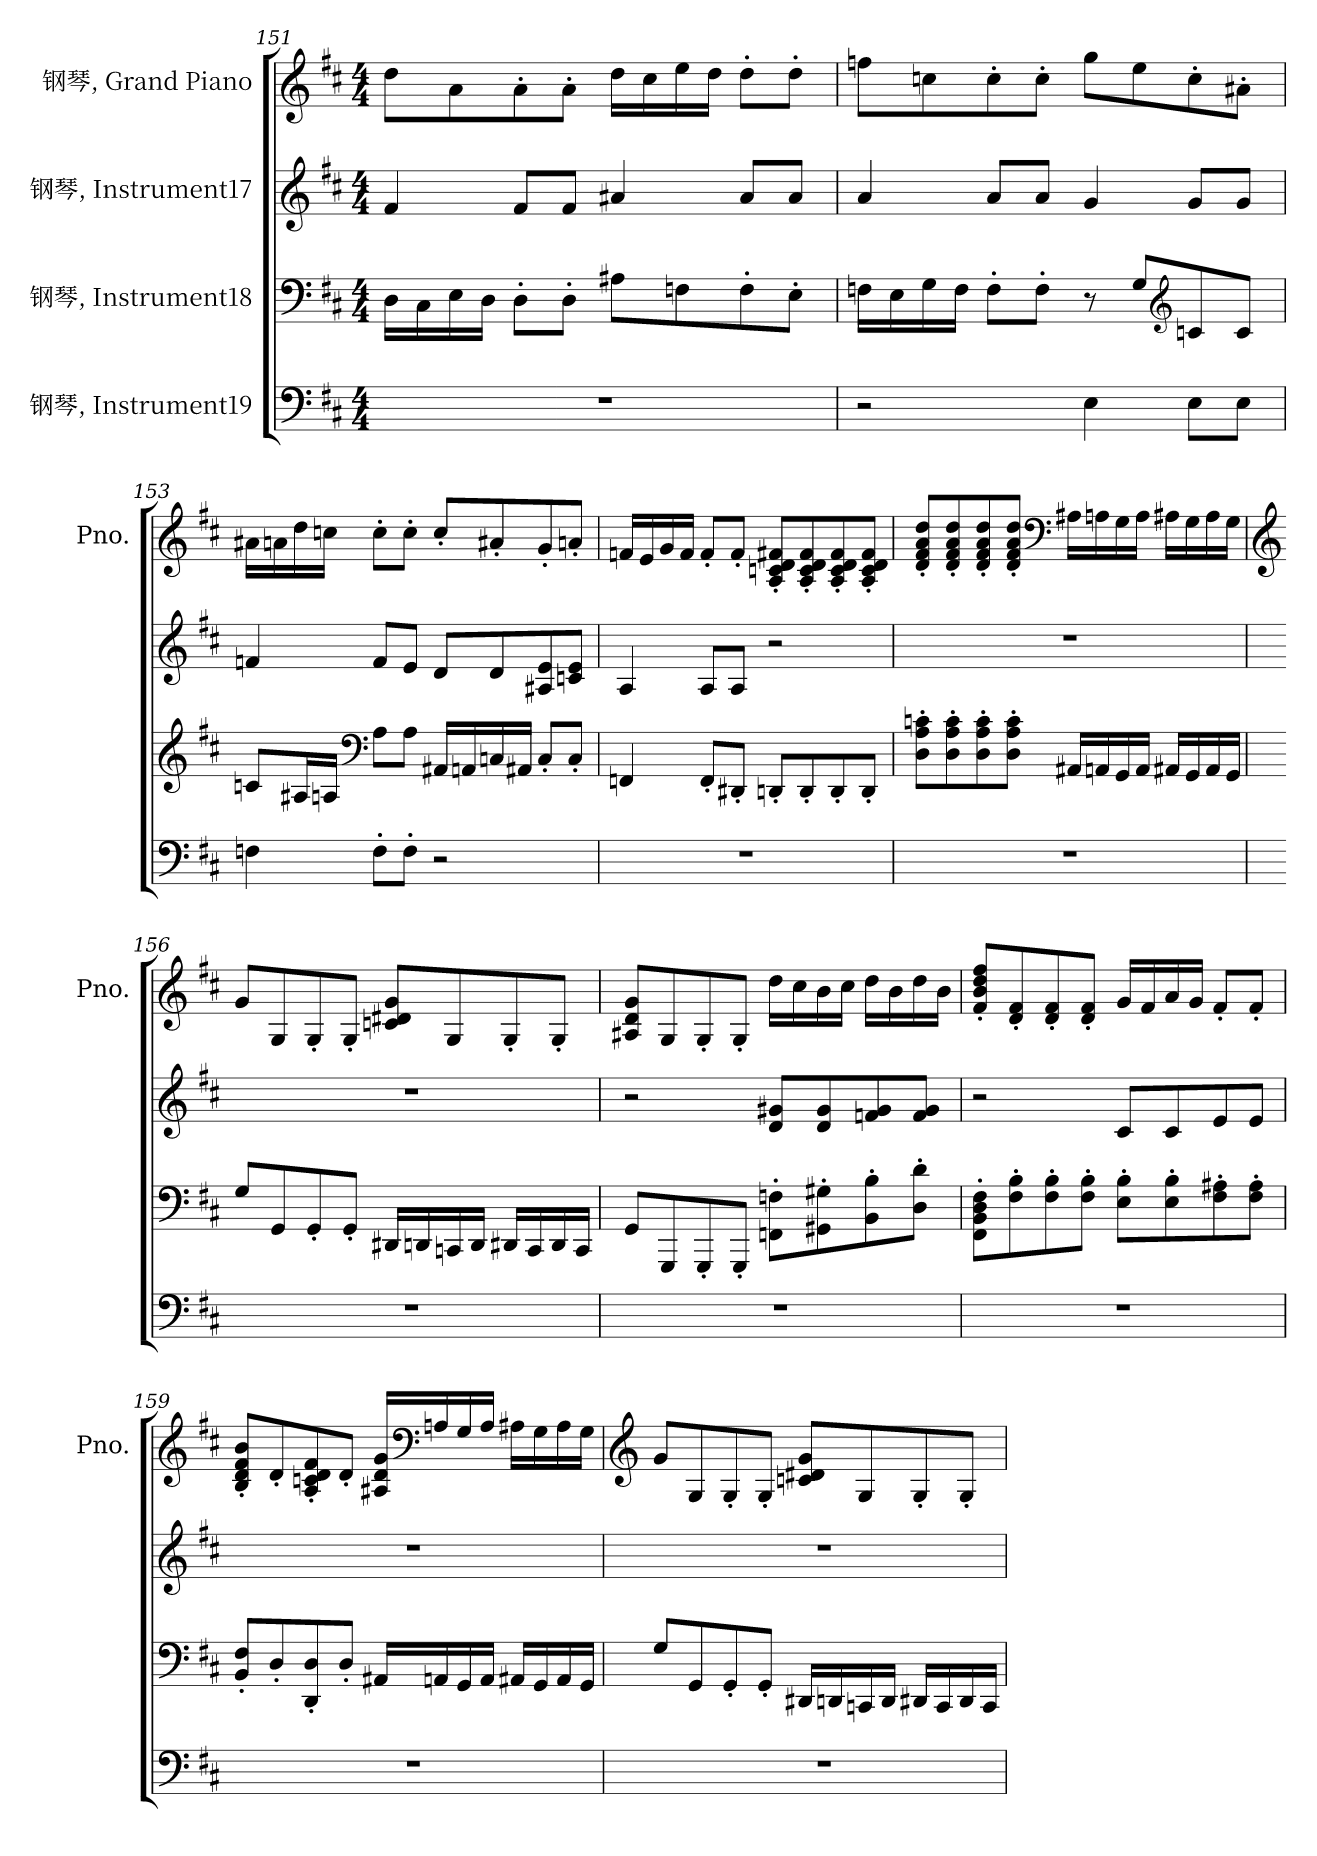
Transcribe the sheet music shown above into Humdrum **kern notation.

**kern	**kern	**kern	**kern
*part4	*part3	*part2	*part1
*staff4	*staff3	*staff2	*staff1
*I"钢琴, Instrument19	*I"钢琴, Instrument18	*I"钢琴, Instrument17	*I"钢琴, Grand Piano
*	*	*	*I'Pno.
*clefF4	*clefF4	*clefG2	*clefG2
*k[f#c#]	*k[f#c#]	*k[f#c#]	*k[f#c#]
*M4/4	*M4/4	*M4/4	*M4/4
=151	=151	=151	=151
1r	16D\LL	4f#/	8dd\L
.	16C#\	.	.
.	16E\	.	8a\
.	16D\JJ	.	.
.	8D'\L	8f#/L	8a'\
.	8D'\J	8f#/J	8a'\J
.	8A#X\L	4a#X/	16dd\LL
.	.	.	16cc#\
.	8Fn\	.	16ee\
.	.	.	16dd\JJ
.	8F'\	8a#/L	8dd'\L
.	8E'\J	8a#/J	8dd'\J
!!LO:LB:g=z
=152	=152	=152	=152
2r	16Fn\LL	4a/	8ffn\L
.	16E\	.	.
.	16G\	.	8ccn\
.	16F\JJ	.	.
.	8F'\L	8a/L	8cc'\
.	8F'\J	8a/J	8cc'\J
4E\	8r	4g/	8gg\L
.	8G/L	.	8ee\
*	*clefG2	*	*
8E\L	8cn/	8g/L	8cc'\
8E\J	8c/J	8g/J	8a#X'\J
=153	=153	=153	=153
4Fn\	8cn/L	4fn/	16a#X\LL
.	.	.	16an\
.	16A#X/L	.	16dd\
.	16An/JJ	.	16ccn\JJ
*	*clefF4	*	*
8F'\L	8A\L	8f/L	8cc'\L
8F'\J	8A\J	8e/J	8cc'\J
2r	16AA#X/LL	8d/L	8cc'/L
.	16AAn/	.	.
.	16Cn/	8d/	8a#X'/
.	16AA#X/JJ	.	.
.	8C'/L	8A#X/ 8e/	8g'/
.	8C'/J	8cn/ 8e/J	8an'/J
!!LO:LB:g=z
=154	=154	=154	=154
1r	4FFn/	4A/	16fn/LL
.	.	.	16e/
.	.	.	16g/
.	.	.	16f/JJ
.	8FF'/L	8A/L	8f'/L
.	8DD#X'/J	8A/J	8f'/J
.	8DDn'/L	2r	8A/' 8cn/' 8d/' 8f#X/'L
.	8DD'/	.	8A/' 8c/' 8d/' 8f#/'
.	8DD'/	.	8A/' 8c/' 8d/' 8f#/'
.	8DD'/J	.	8A/' 8c/' 8d/' 8f#/'J
=155	=155	=155	=155
1r	8D\' 8A\' 8cn\'L	1r	8d/' 8f#/' 8a/' 8dd/'L
.	8D\' 8A\' 8c\'	.	8d/' 8f#/' 8a/' 8dd/'
.	8D\' 8A\' 8c\'	.	8d/' 8f#/' 8a/' 8dd/'
.	8D\' 8A\' 8c\'J	.	8d/' 8f#/' 8a/' 8dd/'J
*	*	*	*clefF4
.	16AA#X/LL	.	16A#X\LL
.	16AAn/	.	16An\
.	16GG/	.	16G\
.	16AA/JJ	.	16A\JJ
.	16AA#X/LL	.	16A#X\LL
.	16GG/	.	16G\
.	16AA#/	.	16A#\
.	16GG/JJ	.	16G\JJ
!!LO:PB:g=z
=156	=156	=156	=156
*	*	*	*clefG2
1r	8G/L	1r	8g/L
.	8GG/	.	8G/
.	8GG'/	.	8G'/
.	8GG'/J	.	8G'/J
.	16DD#X/LL	.	8cn/ 8d#X/ 8g/L
.	16DDn/	.	.
.	16CCn/	.	8G/
.	16DD/JJ	.	.
.	16DD#X/LL	.	8G'/
.	16CC/	.	.
.	16DD#/	.	8G'/J
.	16CC/JJ	.	.
=157	=157	=157	=157
1r	8GG/L	2r	8A#X/ 8d/ 8g/L
.	8GGG/	.	8G/
.	8GGG'/	.	8G'/
.	8GGG'/J	.	8G'/J
.	8FFn\' 8Fn\'L	8d/ 8g#X/L	16dd\LL
.	.	.	16cc#\
.	8GG#X\' 8G#X\'	8d/ 8g#/	16b\
.	.	.	16cc#\JJ
.	8BB\' 8B\'	8fn/ 8g#/	16dd\LL
.	.	.	16b\
.	8D\' 8d\'J	8f/ 8g#/J	16dd\
.	.	.	16b\JJ
=158	=158	=158	=158
1r	8FF#\' 8BB\' 8D\' 8F#\'L	2r	8f#/' 8b/' 8dd/' 8ff#/'L
.	8F#\' 8B\'	.	8d/' 8f#/'
.	8F#\' 8B\'	.	8d/' 8f#/'
.	8F#\' 8B\'J	.	8d/' 8f#/'J
.	8E\' 8B\'L	8c#/L	16g/LL
.	.	.	16f#/
.	8E\' 8B\'	8c#/	16a/
.	.	.	16g/JJ
.	8F#\' 8A#X\'	8e/	8f#'/L
.	8F#\' 8A#\'J	8e/J	8f#'/J
!!LO:LB:g=z
=159	=159	=159	=159
1r	8BB/' 8F#/'L	1r	8B/' 8d/' 8f#/' 8b/'L
.	8D'/	.	8d'/
.	8DD/' 8D/'	.	8A/' 8cn/' 8d/' 8f#/'
.	8D'/J	.	8d'/J
.	16AA#X/LL	.	16A#X/ 16d/ 16g/LL
*	*	*	*clefF4
.	16AAn/	.	16An/
.	16GG/	.	16G/
.	16AA/JJ	.	16A/JJ
.	16AA#X/LL	.	16A#X\LL
.	16GG/	.	16G\
.	16AA#/	.	16A#\
.	16GG/JJ	.	16G\JJ
=160	=160	=160	=160
*	*	*	*clefG2
1r	8G/L	1r	8g/L
.	8GG/	.	8G/
.	8GG'/	.	8G'/
.	8GG'/J	.	8G'/J
.	16DD#X/LL	.	8cn/ 8d#X/ 8g/L
.	16DDn/	.	.
.	16CCn/	.	8G/
.	16DD/JJ	.	.
.	16DD#X/LL	.	8G'/
.	16CC/	.	.
.	16DD#/	.	8G'/J
.	16CC/JJ	.	.
=	=	=	=
*-	*-	*-	*-
